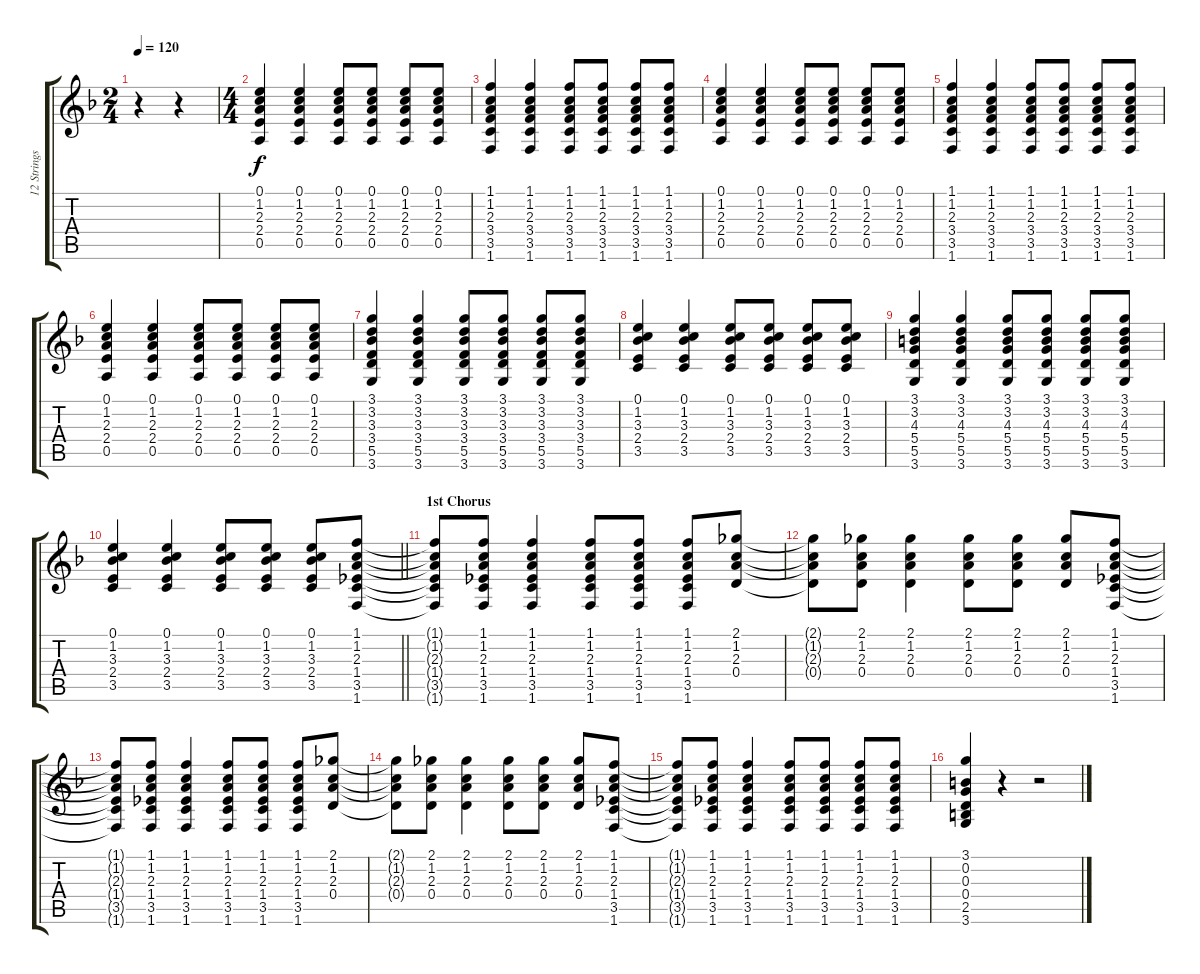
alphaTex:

\track ("12 Strings Acoustic Guitar" "12 Strings") {instrument acousticguitarnylon}
\staff {score tabs}
\tuning (E4 B3 G3 D3 A2 E2) {hide}
\ts (2 4)
\tempo 120
\clef g2
\ks f
r.4{dy f instrument acousticguitarnylon} r.4 |
\ts (4 4)
(0.1 1.2 2.3 2.4 0.5).4 (0.1 1.2 2.3 2.4 0.5).4 (0.1 1.2 2.3 2.4 0.5).8 (0.1 1.2 2.3 2.4 0.5).8 (0.1 1.2 2.3 2.4 0.5).8 (0.1 1.2 2.3 2.4 0.5).8 |
(1.1 1.2 2.3 3.4 3.5 1.6).4 (1.1 1.2 2.3 3.4 3.5 1.6).4 (1.1 1.2 2.3 3.4 3.5 1.6).8 (1.1 1.2 2.3 3.4 3.5 1.6).8 (1.1 1.2 2.3 3.4 3.5 1.6).8 (1.1 1.2 2.3 3.4 3.5 1.6).8 |
(0.1 1.2 2.3 2.4 0.5).4 (0.1 1.2 2.3 2.4 0.5).4 (0.1 1.2 2.3 2.4 0.5).8 (0.1 1.2 2.3 2.4 0.5).8 (0.1 1.2 2.3 2.4 0.5).8 (0.1 1.2 2.3 2.4 0.5).8 |
(1.1 1.2 2.3 3.4 3.5 1.6).4 (1.1 1.2 2.3 3.4 3.5 1.6).4 (1.1 1.2 2.3 3.4 3.5 1.6).8 (1.1 1.2 2.3 3.4 3.5 1.6).8 (1.1 1.2 2.3 3.4 3.5 1.6).8 (1.1 1.2 2.3 3.4 3.5 1.6).8 |
(0.1 1.2 2.3 2.4 0.5).4 (0.1 1.2 2.3 2.4 0.5).4 (0.1 1.2 2.3 2.4 0.5).8 (0.1 1.2 2.3 2.4 0.5).8 (0.1 1.2 2.3 2.4 0.5).8 (0.1 1.2 2.3 2.4 0.5).8 |
(3.1 3.2 3.3 3.4 5.5 3.6).4 (3.1 3.2 3.3 3.4 5.5 3.6).4 (3.1 3.2 3.3 3.4 5.5 3.6).8 (3.1 3.2 3.3 3.4 5.5 3.6).8 (3.1 3.2 3.3 3.4 5.5 3.6).8 (3.1 3.2 3.3 3.4 5.5 3.6).8 |
(0.1 1.2 3.3 2.4 3.5).4 (0.1 1.2 3.3 2.4 3.5).4 (0.1 1.2 3.3 2.4 3.5).8 (0.1 1.2 3.3 2.4 3.5).8 (0.1 1.2 3.3 2.4 3.5).8 (0.1 1.2 3.3 2.4 3.5).8 |
(3.1 3.2 4.3 5.4 5.5 3.6).4 (3.1 3.2 4.3 5.4 5.5 3.6).4 (3.1 3.2 4.3 5.4 5.5 3.6).8 (3.1 3.2 4.3 5.4 5.5 3.6).8 (3.1 3.2 4.3 5.4 5.5 3.6).8 (3.1 3.2 4.3 5.4 5.5 3.6).8 |
\barLineRight lightlight
(0.1 1.2 3.3 2.4 3.5).4 (0.1 1.2 3.3 2.4 3.5).4 (0.1 1.2 3.3 2.4 3.5).8 (0.1 1.2 3.3 2.4 3.5).8 (0.1 1.2 3.3 2.4 3.5).8 (1.1 1.2 2.3 1.4 3.5 1.6).8 |
\section ("" "1st Chorus")
(1.1{t} 1.2{t} 2.3{t} 1.4{t} 3.5{t} 1.6{t}).8 (1.1 1.2 2.3 1.4 3.5 1.6).8 (1.1 1.2 2.3 1.4 3.5 1.6).4 (1.1 1.2 2.3 1.4 3.5 1.6).8 (1.1 1.2 2.3 1.4 3.5 1.6).8 (1.1 1.2 2.3 1.4 3.5 1.6).8 (2.1 1.2 2.3 0.4).8 |
(2.1{t} 1.2{t} 2.3{t} 0.4{t}).8 (2.1 1.2 2.3 0.4).8 (2.1 1.2 2.3 0.4).4 (2.1 1.2 2.3 0.4).8 (2.1 1.2 2.3 0.4).8 (2.1 1.2 2.3 0.4).8 (1.1 1.2 2.3 1.4 3.5 1.6).8 |
(1.1{t} 1.2{t} 2.3{t} 1.4{t} 3.5{t} 1.6{t}).8 (1.1 1.2 2.3 1.4 3.5 1.6).8 (1.1 1.2 2.3 1.4 3.5 1.6).4 (1.1 1.2 2.3 1.4 3.5 1.6).8 (1.1 1.2 2.3 1.4 3.5 1.6).8 (1.1 1.2 2.3 1.4 3.5 1.6).8 (2.1 1.2 2.3 0.4).8 |
(2.1{t} 1.2{t} 2.3{t} 0.4{t}).8 (2.1 1.2 2.3 0.4).8 (2.1 1.2 2.3 0.4).4 (2.1 1.2 2.3 0.4).8 (2.1 1.2 2.3 0.4).8 (2.1 1.2 2.3 0.4).8 (1.1 1.2 2.3 1.4 3.5 1.6).8 |
(1.1{t} 1.2{t} 2.3{t} 1.4{t} 3.5{t} 1.6{t}).8 (1.1 1.2 2.3 1.4 3.5 1.6).8 (1.1 1.2 2.3 1.4 3.5 1.6).4 (1.1 1.2 2.3 1.4 3.5 1.6).8 (1.1 1.2 2.3 1.4 3.5 1.6).8 (1.1 1.2 2.3 1.4 3.5 1.6).8 (1.1 1.2 2.3 1.4 3.5 1.6).8 |
(3.1 0.2 0.3 0.4 2.5 3.6).4 r.4 r.2
